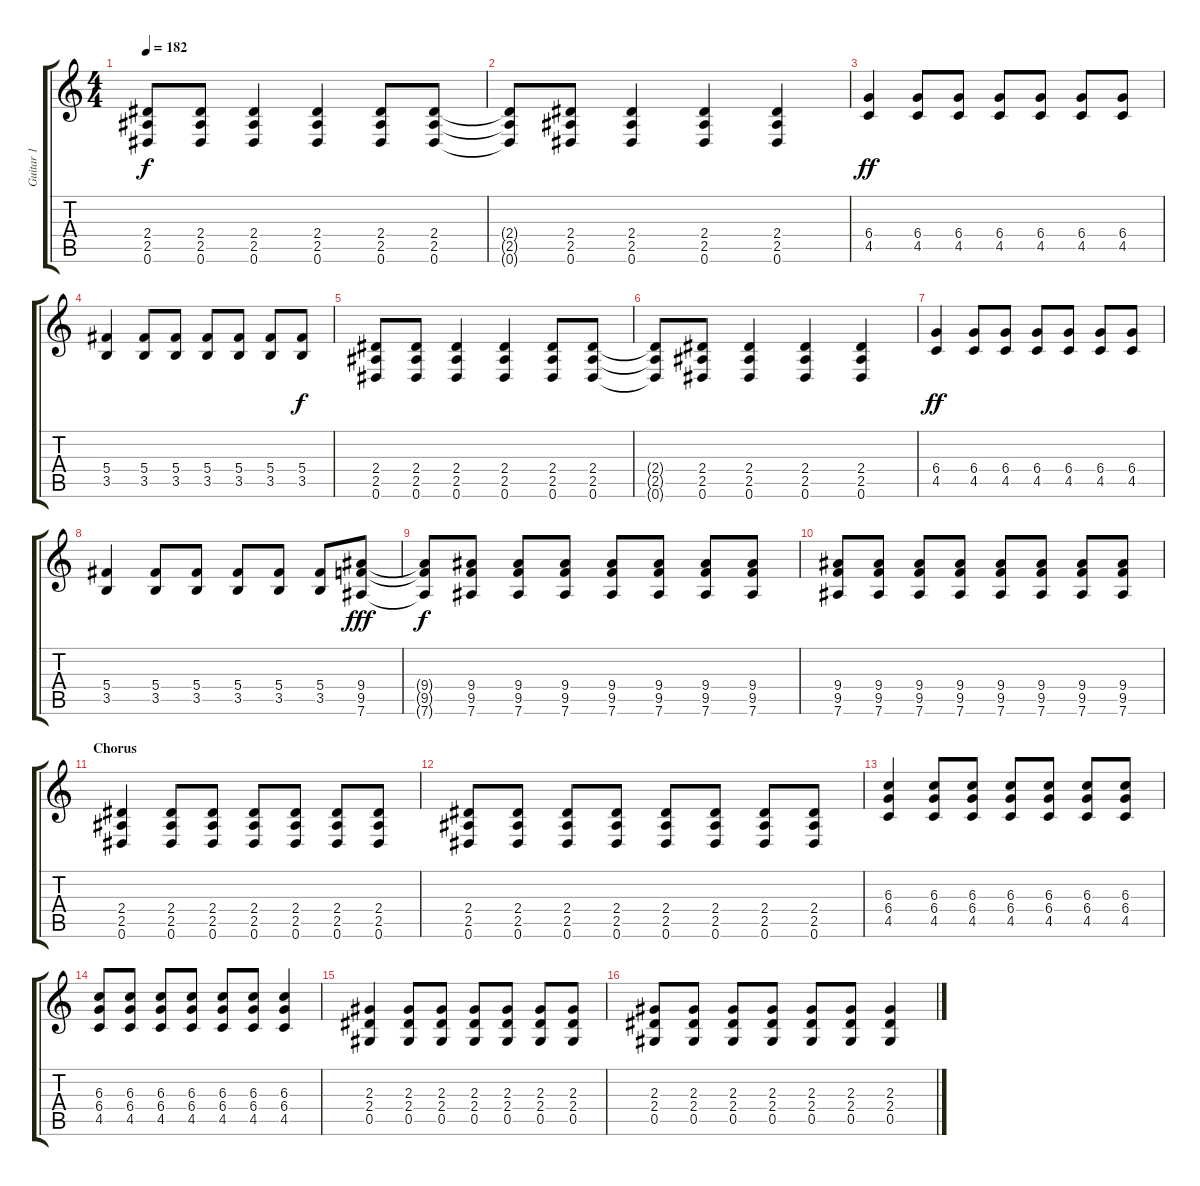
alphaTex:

\track ("Guitar 1" "Guitar 1") {instrument overdrivenguitar}
\staff {score tabs}
\tuning (Eb4 Bb3 Gb3 Db3 Ab2 Eb2) {hide}
\ts (4 4)
\tempo 182
\clef g2
\ks c
(2.4{t} 2.5{t} 0.6{t}).8{dy f} (2.4 2.5 0.6).8 (2.4 2.5 0.6).4 (2.4 2.5 0.6).4 (2.4 2.5 0.6).8 (2.4 2.5 0.6).8 |
(2.4{t} 2.5{t} 0.6{t}).8 (2.4 2.5 0.6).8 (2.4 2.5 0.6).4 (2.4 2.5 0.6).4 (2.4 2.5 0.6).4 |
(6.4 4.5).4{dy ff} (6.4 4.5).8 (6.4 4.5).8 (6.4 4.5).8 (6.4 4.5).8 (6.4 4.5).8 (6.4 4.5).8 |
(5.4 3.5).4 (5.4 3.5).8 (5.4 3.5).8 (5.4 3.5).8 (5.4 3.5).8 (5.4 3.5).8 (5.4 3.5).8{dy f} |
(2.4 2.5 0.6).8 (2.4 2.5 0.6).8 (2.4 2.5 0.6).4 (2.4 2.5 0.6).4 (2.4 2.5 0.6).8 (2.4 2.5 0.6).8 |
(2.4{t} 2.5{t} 0.6{t}).8 (2.4 2.5 0.6).8 (2.4 2.5 0.6).4 (2.4 2.5 0.6).4 (2.4 2.5 0.6).4 |
(6.4 4.5).4{dy ff} (6.4 4.5).8 (6.4 4.5).8 (6.4 4.5).8 (6.4 4.5).8 (6.4 4.5).8 (6.4 4.5).8 |
(5.4 3.5).4 (5.4 3.5).8 (5.4 3.5).8 (5.4 3.5).8 (5.4 3.5).8 (5.4 3.5).8 (9.4 9.5 7.6).8{dy fff} |
(9.4{t} 9.5{t} 7.6{t}).8{dy f} (9.4 9.5 7.6).8 (9.4 9.5 7.6).8 (9.4 9.5 7.6).8 (9.4 9.5 7.6).8 (9.4 9.5 7.6).8 (9.4 9.5 7.6).8 (9.4 9.5 7.6).8 |
(9.4 9.5 7.6).8 (9.4 9.5 7.6).8 (9.4 9.5 7.6).8 (9.4 9.5 7.6).8 (9.4 9.5 7.6).8 (9.4 9.5 7.6).8 (9.4 9.5 7.6).8 (9.4 9.5 7.6).8 |
\section ("" "Chorus")
(2.4 2.5 0.6).4 (2.4 2.5 0.6).8 (2.4 2.5 0.6).8 (2.4 2.5 0.6).8 (2.4 2.5 0.6).8 (2.4 2.5 0.6).8 (2.4 2.5 0.6).8 |
(2.4 2.5 0.6).8 (2.4 2.5 0.6).8 (2.4 2.5 0.6).8 (2.4 2.5 0.6).8 (2.4 2.5 0.6).8 (2.4 2.5 0.6).8 (2.4 2.5 0.6).8 (2.4 2.5 0.6).8 |
(6.3 6.4 4.5).4 (6.3 6.4 4.5).8 (6.3 6.4 4.5).8 (6.3 6.4 4.5).8 (6.3 6.4 4.5).8 (6.3 6.4 4.5).8 (6.3 6.4 4.5).8 |
(6.3 6.4 4.5).8 (6.3 6.4 4.5).8 (6.3 6.4 4.5).8 (6.3 6.4 4.5).8 (6.3 6.4 4.5).8 (6.3 6.4 4.5).8 (6.3 6.4 4.5).4 |
(2.3 2.4 0.5).4 (2.3 2.4 0.5).8 (2.3 2.4 0.5).8 (2.3 2.4 0.5).8 (2.3 2.4 0.5).8 (2.3 2.4 0.5).8 (2.3 2.4 0.5).8 |
(2.3 2.4 0.5).8 (2.3 2.4 0.5).8 (2.3 2.4 0.5).8 (2.3 2.4 0.5).8 (2.3 2.4 0.5).8 (2.3 2.4 0.5).8 (2.3 2.4 0.5).4
